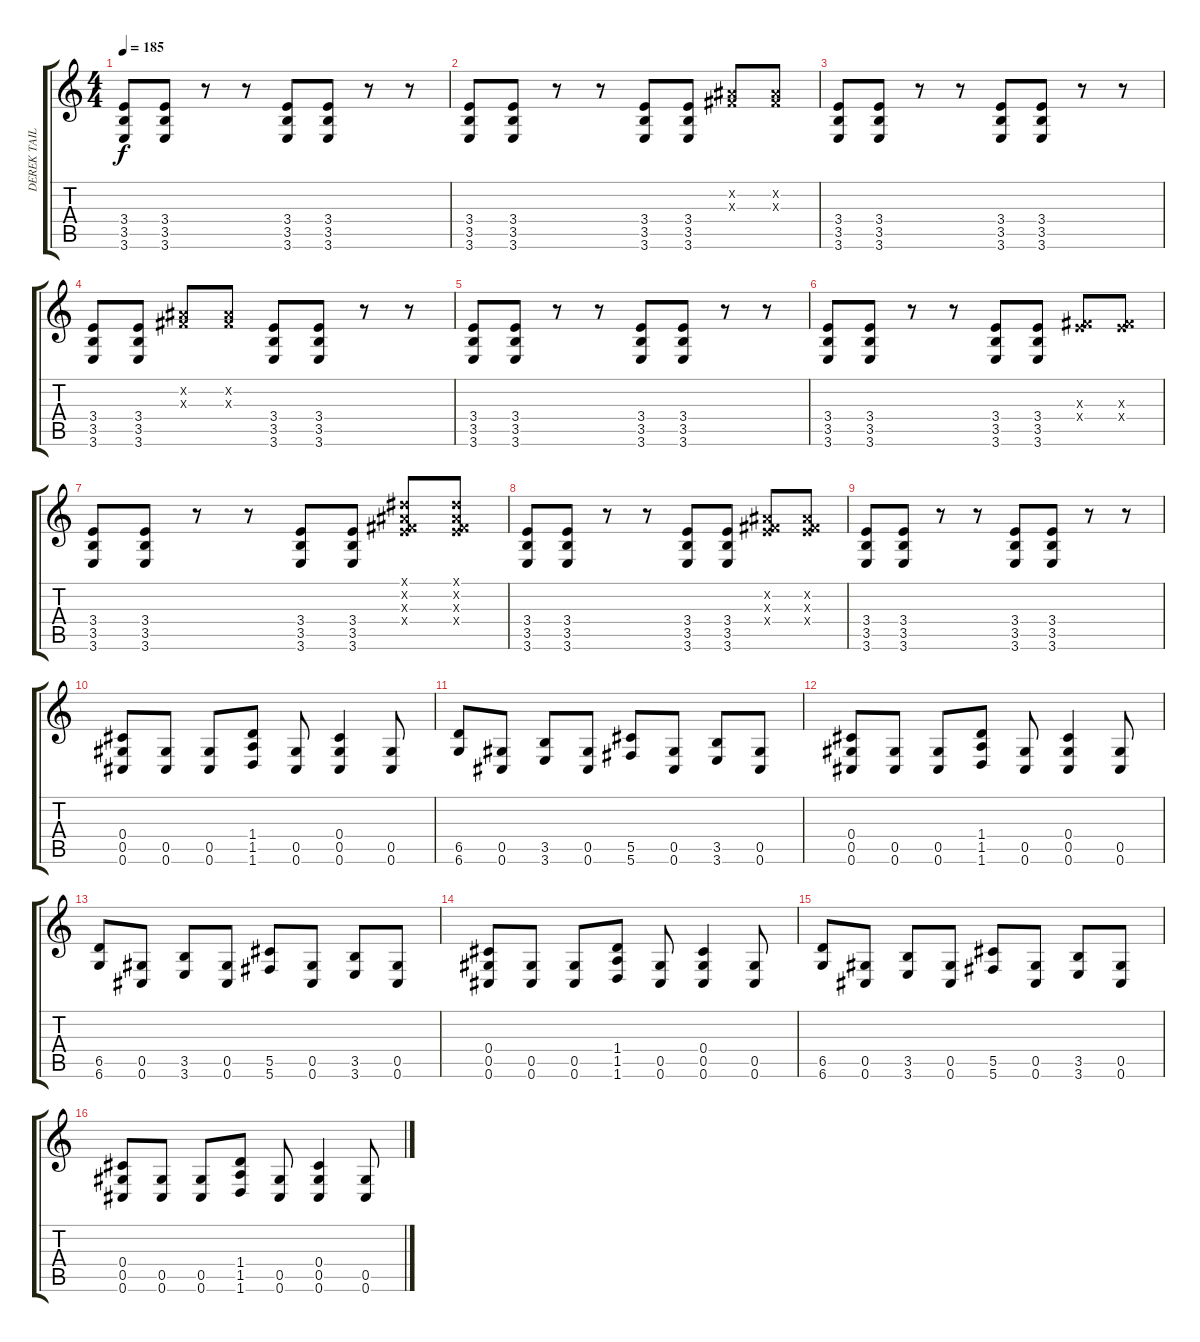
\track ("DEREK TAILER -  guitar " "DEREK TAIL") {instrument distortionguitar}
\staff {score tabs}
\tuning (Eb4 Bb3 Gb3 Db3 Ab2 Db2) {hide}
\ts (4 4)
\tempo 185
\clef g2
\ks c
(3.4 3.5 3.6).8{dy f} (3.4 3.5 3.6).8 r.8 r.8 (3.4 3.5 3.6).8 (3.4 3.5 3.6).8 r.8 r.8 |
(3.4 3.5 3.6).8 (3.4 3.5 3.6).8 r.8 r.8 (3.4 3.5 3.6).8 (3.4 3.5 3.6).8 (0.2{x} 0.3{x}).8 (0.2{x} 0.3{x}).8 |
(3.4 3.5 3.6).8 (3.4 3.5 3.6).8 r.8 r.8 (3.4 3.5 3.6).8 (3.4 3.5 3.6).8 r.8 r.8 |
(3.4 3.5 3.6).8 (3.4 3.5 3.6).8 (0.2{x} 0.3{x}).8 (0.2{x} 0.3{x}).8 (3.4 3.5 3.6).8 (3.4 3.5 3.6).8 r.8 r.8 |
(3.4 3.5 3.6).8 (3.4 3.5 3.6).8 r.8 r.8 (3.4 3.5 3.6).8 (3.4 3.5 3.6).8 r.8 r.8 |
(3.4 3.5 3.6).8 (3.4 3.5 3.6).8 r.8 r.8 (3.4 3.5 3.6).8 (3.4 3.5 3.6).8 (0.3{x} 3.4{x}).8 (0.3{x} 3.4{x}).8 |
(3.4 3.5 3.6).8 (3.4 3.5 3.6).8 r.8 r.8 (3.4 3.5 3.6).8 (3.4 3.5 3.6).8 (0.1{x} 0.2{x} 0.3{x} 3.4{x}).8 (0.1{x} 0.2{x} 0.3{x} 3.4{x}).8 |
(3.4 3.5 3.6).8 (3.4 3.5 3.6).8 r.8 r.8 (3.4 3.5 3.6).8 (3.4 3.5 3.6).8 (0.2{x} 0.3{x} 3.4{x}).8 (0.2{x} 0.3{x} 3.4{x}).8 |
(3.4 3.5 3.6).8 (3.4 3.5 3.6).8 r.8 r.8 (3.4 3.5 3.6).8 (3.4 3.5 3.6).8 r.8 r.8 |
(0.4 0.5 0.6).8 (0.5 0.6).8 (0.5 0.6).8 (1.4 1.5 1.6).8 (0.5 0.6).8 (0.4 0.5 0.6).4 (0.5 0.6).8 |
(6.5 6.6).8 (0.5 0.6).8 (3.5 3.6).8 (0.5 0.6).8 (5.5 5.6).8 (0.5 0.6).8 (3.5 3.6).8 (0.5 0.6).8 |
(0.4 0.5 0.6).8 (0.5 0.6).8 (0.5 0.6).8 (1.4 1.5 1.6).8 (0.5 0.6).8 (0.4 0.5 0.6).4 (0.5 0.6).8 |
(6.5 6.6).8 (0.5 0.6).8 (3.5 3.6).8 (0.5 0.6).8 (5.5 5.6).8 (0.5 0.6).8 (3.5 3.6).8 (0.5 0.6).8 |
(0.4 0.5 0.6).8 (0.5 0.6).8 (0.5 0.6).8 (1.4 1.5 1.6).8 (0.5 0.6).8 (0.4 0.5 0.6).4 (0.5 0.6).8 |
(6.5 6.6).8 (0.5 0.6).8 (3.5 3.6).8 (0.5 0.6).8 (5.5 5.6).8 (0.5 0.6).8 (3.5 3.6).8 (0.5 0.6).8 |
(0.4 0.5 0.6).8 (0.5 0.6).8 (0.5 0.6).8 (1.4 1.5 1.6).8 (0.5 0.6).8 (0.4 0.5 0.6).4 (0.5 0.6).8
